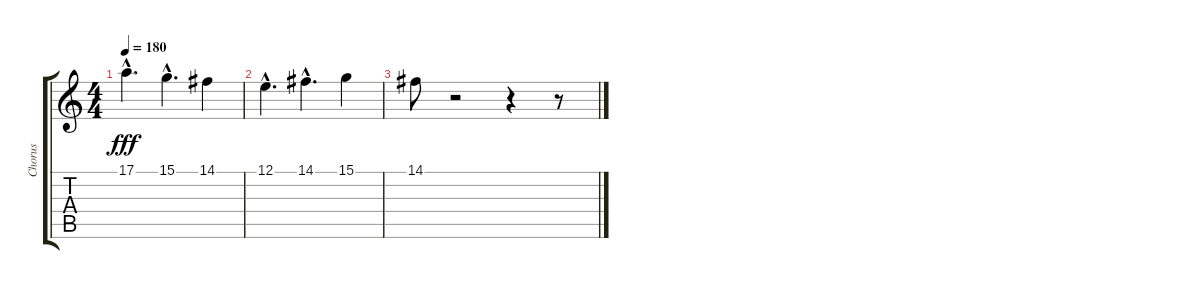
\track ("Chorus" "Chorus") {instrument choiraahs}
\staff {score tabs}
\tuning (E4 B3 G3 D3 A2 E2) {hide}
\ts (4 4)
\tempo 180
\clef g2
\ks c
17.1{hac}.4{d dy fff} 15.1{hac}.4{d} 14.1.4 |
12.1{hac}.4{d} 14.1{hac}.4{d} 15.1.4 |
14.1.8 r.2 r.4 r.8
